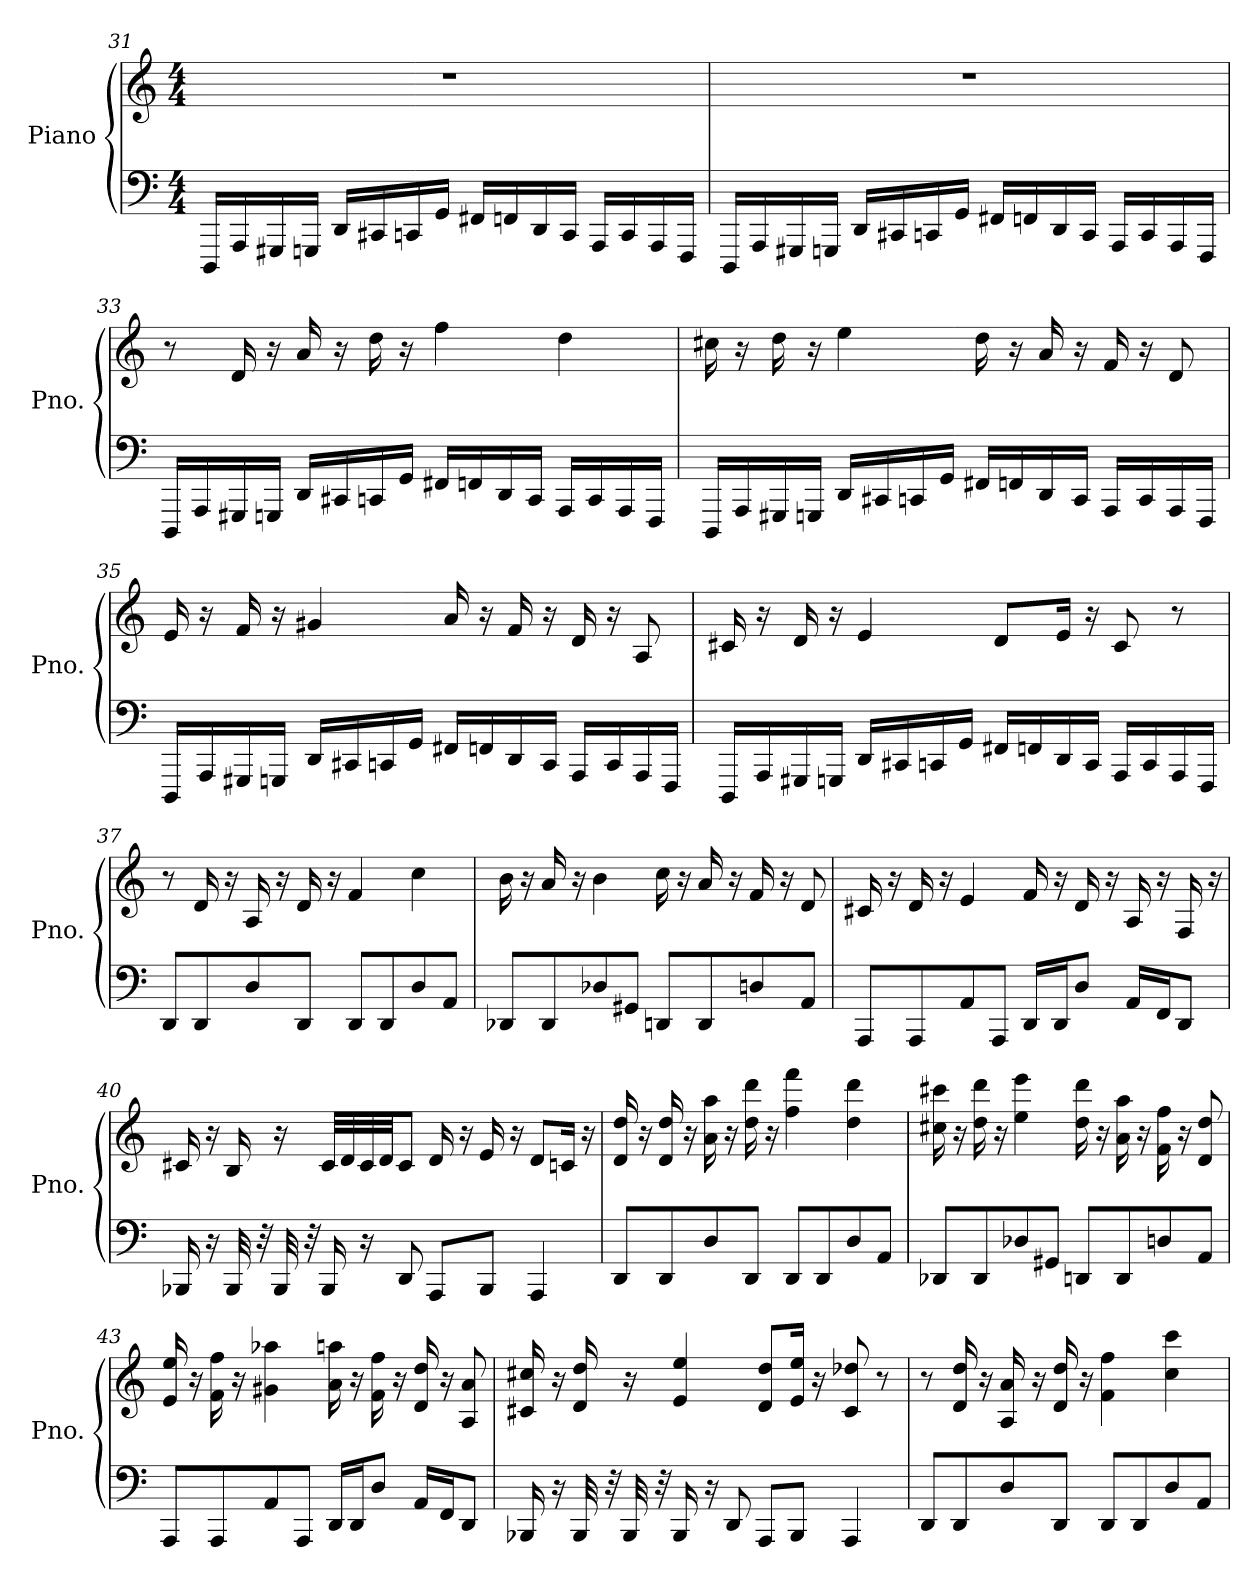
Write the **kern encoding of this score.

**kern	**kern
*part1	*part1
*staff2	*staff1
*I"Piano	*
*I'Pno.	*
*clefF4	*clefG2
*k[]	*k[]
*M4/4	*M4/4
=31	=31
16DDD/LL	1r
16AAA/	.
16GGG#X/	.
16GGGn/JJ	.
16DD/LL	.
16CC#X/	.
16CCn/	.
16GG/JJ	.
16FF#X/LL	.
16FFn/	.
16DD/	.
16CC/JJ	.
16AAA/LL	.
16CC/	.
16AAA/	.
16FFF/JJ	.
!!LO:LB:g=z
=32	=32
16DDD/LL	1r
16AAA/	.
16GGG#X/	.
16GGGn/JJ	.
16DD/LL	.
16CC#X/	.
16CCn/	.
16GG/JJ	.
16FF#X/LL	.
16FFn/	.
16DD/	.
16CC/JJ	.
16AAA/LL	.
16CC/	.
16AAA/	.
16FFF/JJ	.
=33	=33
16DDD/LL	8r
16AAA/	.
16GGG#X/	16d/
16GGGn/JJ	16r
16DD/LL	16a/
16CC#X/	16r
16CCn/	16dd\
16GG/JJ	16r
16FF#X/LL	4ff\
16FFn/	.
16DD/	.
16CC/JJ	.
16AAA/LL	4dd\
16CC/	.
16AAA/	.
16FFF/JJ	.
!!LO:LB:g=z
=34	=34
16DDD/LL	16cc#X\
16AAA/	16r
16GGG#X/	16dd\
16GGGn/JJ	16r
16DD/LL	4ee\
16CC#X/	.
16CCn/	.
16GG/JJ	.
16FF#X/LL	16dd\
16FFn/	16r
16DD/	16a/
16CC/JJ	16r
16AAA/LL	16f/
16CC/	16r
16AAA/	8d/
16FFF/JJ	.
=35	=35
16DDD/LL	16e/
16AAA/	16r
16GGG#X/	16f/
16GGGn/JJ	16r
16DD/LL	4g#X/
16CC#X/	.
16CCn/	.
16GG/JJ	.
16FF#X/LL	16a/
16FFn/	16r
16DD/	16f/
16CC/JJ	16r
16AAA/LL	16d/
16CC/	16r
16AAA/	8A/
16FFF/JJ	.
!!LO:LB:g=z
=36	=36
16DDD/LL	16c#X/
16AAA/	16r
16GGG#X/	16d/
16GGGn/JJ	16r
16DD/LL	4e/
16CC#X/	.
16CCn/	.
16GG/JJ	.
16FF#X/LL	8d/L
16FFn/	.
16DD/	16e/Jk
16CC/JJ	16r
16AAA/LL	8c#/
16CC/	.
16AAA/	8r
16FFF/JJ	.
=37	=37
8DD/L	8r
8DD/	16d/
.	16r
8D/	16A/
.	16r
8DD/J	16d/
.	16r
8DD/L	4f/
8DD/	.
8D/	4cc\
8AA/J	.
=38	=38
8DD-X/L	16b\
.	16r
8DD-/	16a/
.	16r
8D-X/	4b\
8GG#X/J	.
8DDn/L	16cc\
.	16r
8DD/	16a/
.	16r
8Dn/	16f/
.	16r
8AA/J	8d/
!!LO:PB:g=z
=39	=39
8AAA/L	16c#X/
.	16r
8AAA/	16d/
.	16r
8AA/	4e/
8AAA/J	.
16DD/LL	16f/
16DD/J	16r
8D/J	16d/
.	16r
16AA/LL	16A/
16FF/J	16r
8DD/J	16F/
.	16r
=40	=40
16BBB-X/	16c#X/
16r	16r
32BBB-/	16B/
32r	.
32BBB-/	16r
32r	.
16BBB-/	32c#/LLL
.	32d/
16r	32c#/
.	32d/JJ
8DD/	8c#/J
8AAA/L	16d/
.	16r
8BBB-/J	16e/
.	16r
4AAA/	8d/L
.	16cn/Jk
.	16r
=41	=41
8DD/L	16d/ 16dd/
.	16r
8DD/	16d/ 16dd/
.	16r
8D/	16a\ 16aa\
.	16r
8DD/J	16dd\ 16ddd\
.	16r
8DD/L	4ff\ 4fff\
8DD/	.
8D/	4dd\ 4ddd\
8AA/J	.
!!LO:LB:g=z
=42	=42
8DD-X/L	16cc#X\ 16ccc#X\
.	16r
8DD-/	16dd\ 16ddd\
.	16r
8D-X/	4ee\ 4eee\
8GG#X/J	.
8DDn/L	16dd\ 16ddd\
.	16r
8DD/	16a\ 16aa\
.	16r
8Dn/	16f\ 16ff\
.	16r
8AA/J	8d/ 8dd/
=43	=43
8AAA/L	16e/ 16ee/
.	16r
8AAA/	16f\ 16ff\
.	16r
8AA/	4g#X\ 4aa-X\
8AAA/J	.
16DD/LL	16a\ 16aan\
16DD/J	16r
8D/J	16f\ 16ff\
.	16r
16AA/LL	16d/ 16dd/
16FF/J	16r
8DD/J	8A/ 8a/
=44	=44
16BBB-X/	16c#X/ 16cc#X/
16r	16r
32BBB-/	16d/ 16dd/
32r	.
32BBB-/	16r
32r	.
16BBB-/	4e/ 4ee/
16r	.
8DD/	.
8AAA/L	8d/ 8dd/L
8BBB-/J	16e/ 16ee/Jk
.	16r
4AAA/	8c#/ 8dd-X/
.	8r
!!LO:LB:g=z
=45	=45
8DD/L	8r
8DD/	16d/ 16dd/
.	16r
8D/	16A/ 16a/
.	16r
8DD/J	16d/ 16dd/
.	16r
8DD/L	4f\ 4ff\
8DD/	.
8D/	4cc\ 4ccc\
8AA/J	.
=	=
*-	*-
